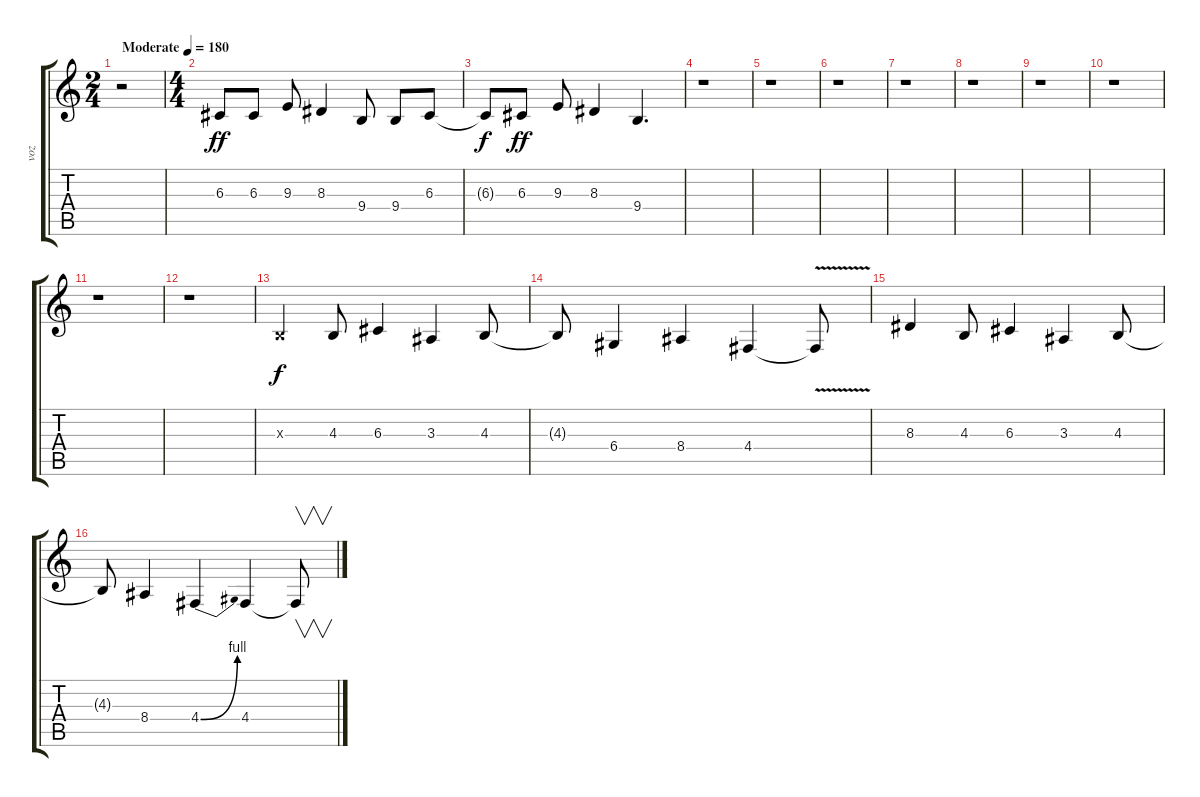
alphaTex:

\track ("voz" "voz") {instrument lead2sawtooth}
\staff {score tabs}
\tuning (E4 B3 G3 D3 A2 E2) {hide}
\ts (2 4)
\tempo (180 "Moderate")
\clef g2
\ks c
r.2{dy ff instrument lead2sawtooth} |
\ts (4 4)
6.3.8 6.3.8 9.3.8 8.3.4 9.4.8 9.4.8 6.3.8 |
6.3{t}.8{dy f} 6.3.8{dy ff} 9.3.8 8.3.4 9.4.4{d} |
r.1 |
r.1 |
r.1 |
r.1 |
r.1 |
r.1 |
r.1 |
r.1 |
r.1 |
4.3{x}.4{dy f} 4.3.8 6.3.4 3.3.4 4.3.8 |
4.3{t}.8 6.4.4 8.4.4 4.4.4 4.4{v t}.8 |
8.3.4 4.3.8 6.3.4 3.3.4 4.3.8 |
4.3{t}.8 8.4.4 4.4{be (bend 0 0 60 4)}.4 4.4.4 4.4{t}.8{v}
